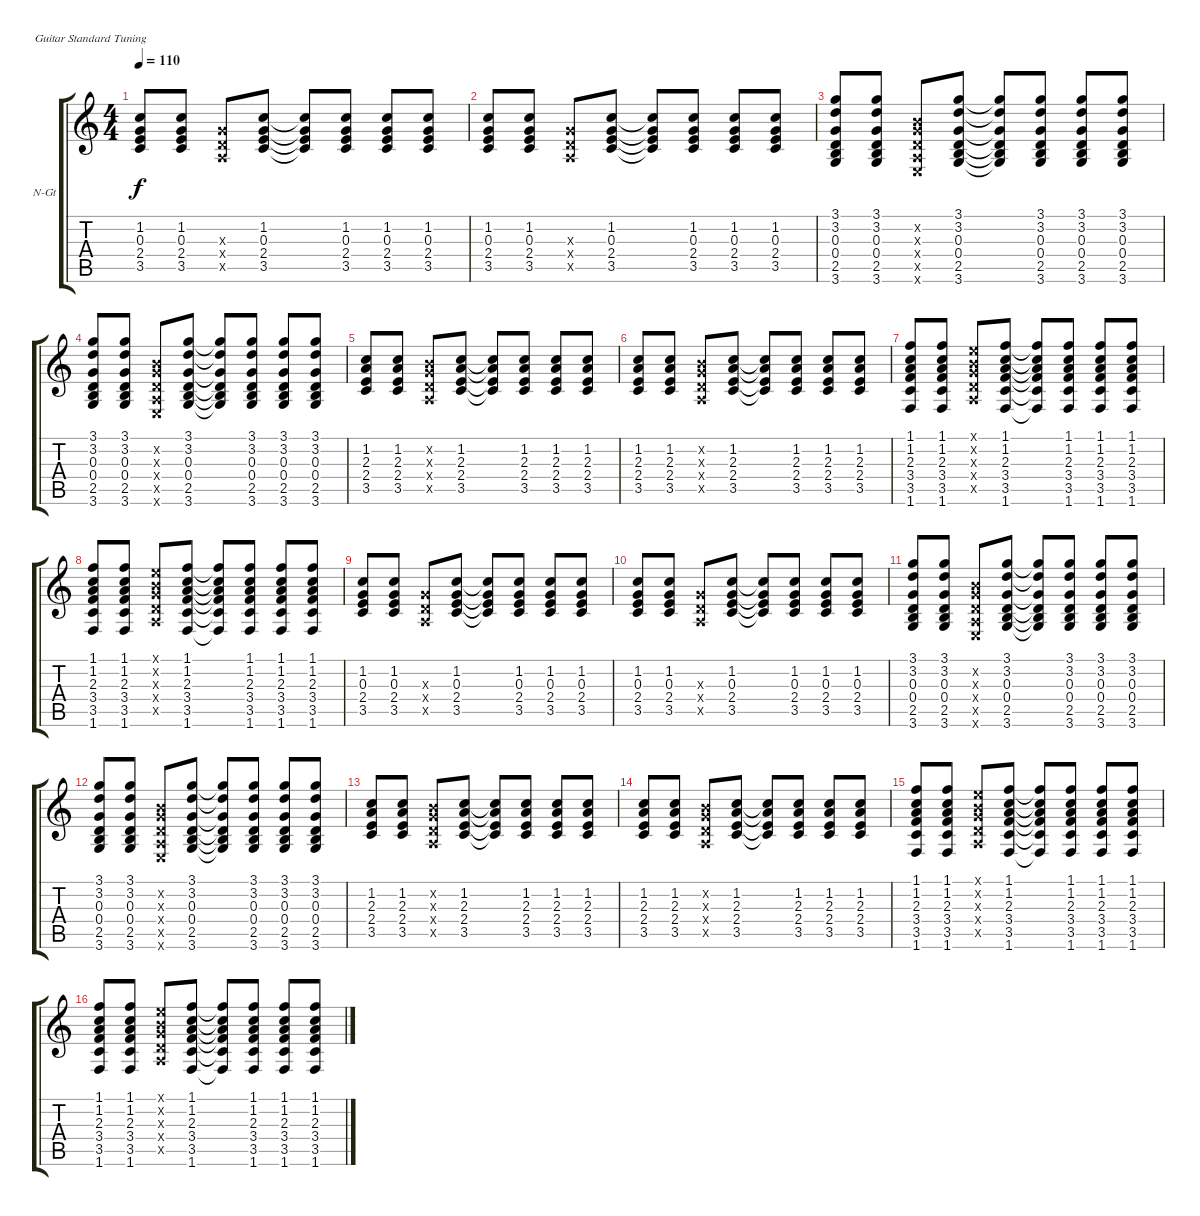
\bracketExtendMode groupsimilarinstruments
\firstSystemTrackNameOrientation horizontal
\otherSystemsTrackNameOrientation horizontal
\track ("Rythm guitar 2" "N-Gt") {instrument acousticgrandpiano}
\staff {score tabs}
\tuning (E4 B3 G3 D3 A2 E2)
\displaytranspose 12
\ts (4 4)
\tempo 110
\clef g2
\ks aminor
(1.2 0.3 2.4 3.5).8{dy f instrument acousticgrandpiano} (1.2 0.3 2.4 3.5).8 (0.3{x} 0.4{x} 0.5{x}).8 (1.2 0.3 2.4 3.5).8 (1.2{t} 0.3{t} 2.4{t} 3.5{t}).8 (1.2 0.3 2.4 3.5).8 (1.2 0.3 2.4 3.5).8 (1.2 0.3 2.4 3.5).8 |
\ks c
(1.2 0.3 2.4 3.5).8 (1.2 0.3 2.4 3.5).8 (0.3{x} 0.4{x} 0.5{x}).8 (1.2 0.3 2.4 3.5).8 (1.2{t} 0.3{t} 2.4{t} 3.5{t}).8 (1.2 0.3 2.4 3.5).8 (1.2 0.3 2.4 3.5).8 (1.2 0.3 2.4 3.5).8 |
(3.1 3.2 0.3 0.4 2.5 3.6).8 (3.1 3.2 0.3 0.4 2.5 3.6).8 (0.2{x} 0.3{x} 0.4{x} 0.5{x} 0.6{x}).8 (3.1 3.2 0.3 0.4 2.5 3.6).8 (3.1{t} 3.2{t} 0.3{t} 0.4{t} 2.5{t} 3.6{t}).8 (3.1 3.2 0.3 0.4 2.5 3.6).8 (3.1 3.2 0.3 0.4 2.5 3.6).8 (3.1 3.2 0.3 0.4 2.5 3.6).8 |
(3.1 3.2 0.3 0.4 2.5 3.6).8 (3.1 3.2 0.3 0.4 2.5 3.6).8 (0.2{x} 0.3{x} 0.4{x} 0.5{x} 0.6{x}).8 (3.1 3.2 0.3 0.4 2.5 3.6).8 (3.1{t} 3.2{t} 0.3{t} 0.4{t} 2.5{t} 3.6{t}).8 (3.1 3.2 0.3 0.4 2.5 3.6).8 (3.1 3.2 0.3 0.4 2.5 3.6).8 (3.1 3.2 0.3 0.4 2.5 3.6).8 |
(1.2 2.3 2.4 3.5).8 (1.2 2.3 2.4 3.5).8 (0.2{x} 0.3{x} 0.4{x} 0.5{x}).8 (1.2 2.3 2.4 3.5).8 (1.2{t} 2.3{t} 2.4{t} 3.5{t}).8 (1.2 2.3 2.4 3.5).8 (1.2 2.3 2.4 3.5).8 (1.2 2.3 2.4 3.5).8 |
(1.2 2.3 2.4 3.5).8 (1.2 2.3 2.4 3.5).8 (0.2{x} 0.3{x} 0.4{x} 0.5{x}).8 (1.2 2.3 2.4 3.5).8 (1.2{t} 2.3{t} 2.4{t} 3.5{t}).8 (1.2 2.3 2.4 3.5).8 (1.2 2.3 2.4 3.5).8 (1.2 2.3 2.4 3.5).8 |
(1.1 1.2 2.3 3.4 3.5 1.6).8 (1.1 1.2 2.3 3.4 3.5 1.6).8 (0.1{x} 0.2{x} 0.3{x} 0.4{x} 0.5{x}).8 (1.1 1.2 2.3 3.4 3.5 1.6).8 (1.1{t} 1.2{t} 2.3{t} 3.4{t} 3.5{t} 1.6{t}).8 (1.1 1.2 2.3 3.4 3.5 1.6).8 (1.1 1.2 2.3 3.4 3.5 1.6).8 (1.1 1.2 2.3 3.4 3.5 1.6).8 |
(1.1 1.2 2.3 3.4 3.5 1.6).8 (1.1 1.2 2.3 3.4 3.5 1.6).8 (0.1{x} 0.2{x} 0.3{x} 0.4{x} 0.5{x}).8 (1.1 1.2 2.3 3.4 3.5 1.6).8 (1.1{t} 1.2{t} 2.3{t} 3.4{t} 3.5{t} 1.6{t}).8 (1.1 1.2 2.3 3.4 3.5 1.6).8 (1.1 1.2 2.3 3.4 3.5 1.6).8 (1.1 1.2 2.3 3.4 3.5 1.6).8 |
(1.2 0.3 2.4 3.5).8 (1.2 0.3 2.4 3.5).8 (0.3{x} 0.4{x} 0.5{x}).8 (1.2 0.3 2.4 3.5).8 (1.2{t} 0.3{t} 2.4{t} 3.5{t}).8 (1.2 0.3 2.4 3.5).8 (1.2 0.3 2.4 3.5).8 (1.2 0.3 2.4 3.5).8 |
(1.2 0.3 2.4 3.5).8 (1.2 0.3 2.4 3.5).8 (0.3{x} 0.4{x} 0.5{x}).8 (1.2 0.3 2.4 3.5).8 (1.2{t} 0.3{t} 2.4{t} 3.5{t}).8 (1.2 0.3 2.4 3.5).8 (1.2 0.3 2.4 3.5).8 (1.2 0.3 2.4 3.5).8 |
(3.1 3.2 0.3 0.4 2.5 3.6).8 (3.1 3.2 0.3 0.4 2.5 3.6).8 (0.2{x} 0.3{x} 0.4{x} 0.5{x} 0.6{x}).8 (3.1 3.2 0.3 0.4 2.5 3.6).8 (3.1{t} 3.2{t} 0.3{t} 0.4{t} 2.5{t} 3.6{t}).8 (3.1 3.2 0.3 0.4 2.5 3.6).8 (3.1 3.2 0.3 0.4 2.5 3.6).8 (3.1 3.2 0.3 0.4 2.5 3.6).8 |
(3.1 3.2 0.3 0.4 2.5 3.6).8 (3.1 3.2 0.3 0.4 2.5 3.6).8 (0.2{x} 0.3{x} 0.4{x} 0.5{x} 0.6{x}).8 (3.1 3.2 0.3 0.4 2.5 3.6).8 (3.1{t} 3.2{t} 0.3{t} 0.4{t} 2.5{t} 3.6{t}).8 (3.1 3.2 0.3 0.4 2.5 3.6).8 (3.1 3.2 0.3 0.4 2.5 3.6).8 (3.1 3.2 0.3 0.4 2.5 3.6).8 |
(1.2 2.3 2.4 3.5).8 (1.2 2.3 2.4 3.5).8 (0.2{x} 0.3{x} 0.4{x} 0.5{x}).8 (1.2 2.3 2.4 3.5).8 (1.2{t} 2.3{t} 2.4{t} 3.5{t}).8 (1.2 2.3 2.4 3.5).8 (1.2 2.3 2.4 3.5).8 (1.2 2.3 2.4 3.5).8 |
(1.2 2.3 2.4 3.5).8 (1.2 2.3 2.4 3.5).8 (0.2{x} 0.3{x} 0.4{x} 0.5{x}).8 (1.2 2.3 2.4 3.5).8 (1.2{t} 2.3{t} 2.4{t} 3.5{t}).8 (1.2 2.3 2.4 3.5).8 (1.2 2.3 2.4 3.5).8 (1.2 2.3 2.4 3.5).8 |
(1.1 1.2 2.3 3.4 3.5 1.6).8 (1.1 1.2 2.3 3.4 3.5 1.6).8 (0.1{x} 0.2{x} 0.3{x} 0.4{x} 0.5{x}).8 (1.1 1.2 2.3 3.4 3.5 1.6).8 (1.1{t} 1.2{t} 2.3{t} 3.4{t} 3.5{t} 1.6{t}).8 (1.1 1.2 2.3 3.4 3.5 1.6).8 (1.1 1.2 2.3 3.4 3.5 1.6).8 (1.1 1.2 2.3 3.4 3.5 1.6).8 |
(1.1 1.2 2.3 3.4 3.5 1.6).8 (1.1 1.2 2.3 3.4 3.5 1.6).8 (0.1{x} 0.2{x} 0.3{x} 0.4{x} 0.5{x}).8 (1.1 1.2 2.3 3.4 3.5 1.6).8 (1.1{t} 1.2{t} 2.3{t} 3.4{t} 3.5{t} 1.6{t}).8 (1.1 1.2 2.3 3.4 3.5 1.6).8 (1.1 1.2 2.3 3.4 3.5 1.6).8 (1.1 1.2 2.3 3.4 3.5 1.6).8
